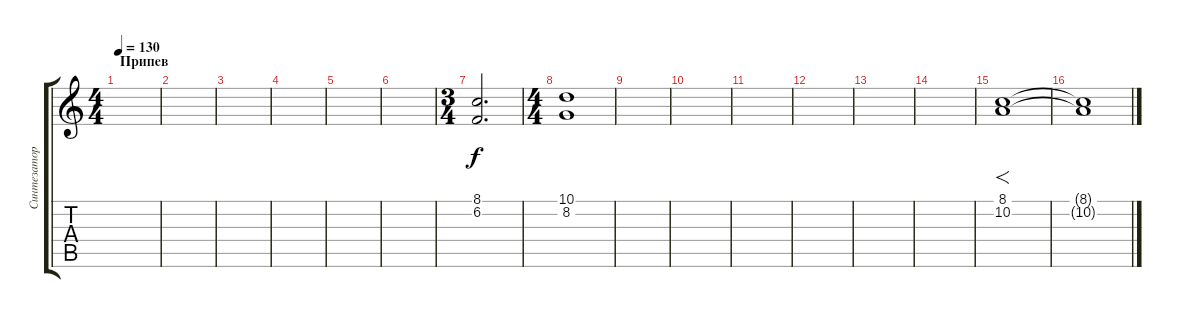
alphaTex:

\track ("Синтезатор" "Синтезатор") {solo instrument synthstrings2}
\staff {score tabs}
\tuning (E4 B3 G3 D3 A2 E2) {hide}
\ts (4 4)
\section ("" "Припев")
\tempo 130
\clef g2
\ks c
|
|
|
|
|
|
\ts (3 4)
(8.1 6.2).2{d instrument synthstrings2} |
\ts (4 4)
(10.1 8.2).1 |
|
|
|
|
|
|
(8.1 10.2).1{f instrument synthstrings1} |
(8.1{t} 10.2{t}).1{instrument synthstrings1}
